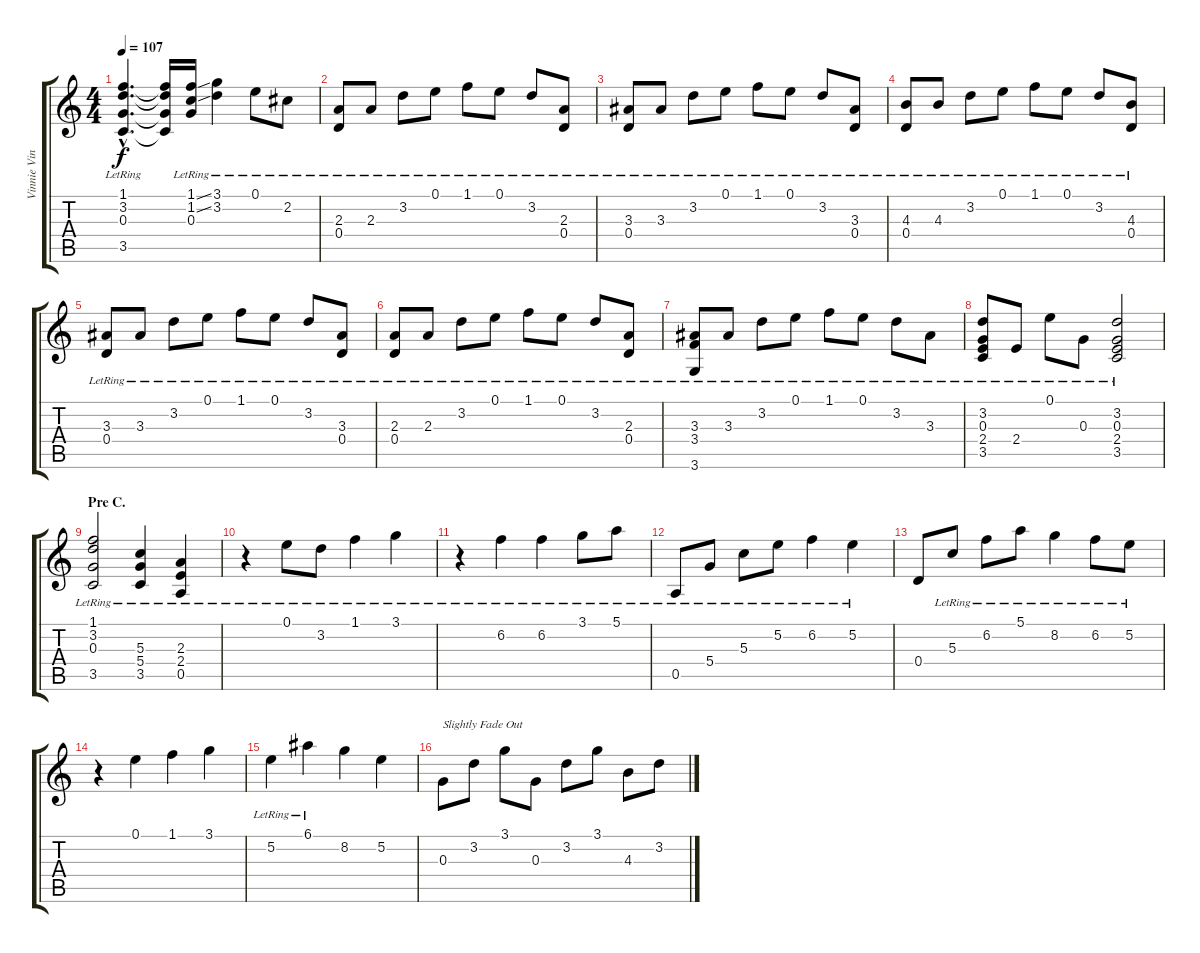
\track ("Vinnie Vincent - guitar (rhythm 2)" "Vinnie Vin") {instrument acousticguitarsteel}
\staff {score tabs}
\tuning (E4 B3 G3 D3 A2 E2) {hide}
\ts (4 4)
\tempo 107
\clef g2
\ks c
(1.1{hac lr} 3.2{hac lr} 0.3{hac lr} 3.5{hac lr}).4{d dy f} (1.1{t} 3.2{t} 0.3{t} 3.5{t}).16 (1.1{ss} 1.2{ss} 0.3{lr}).16 (3.1{lr} 3.2{lr}).4 0.1{lr}.8 2.2{lr}.8 |
(2.3{lr} 0.4{lr}).8 2.3{lr}.8 3.2{lr}.8 0.1{lr}.8 1.1{lr}.8 0.1{lr}.8 3.2{lr}.8 (2.3{lr} 0.4{lr}).8 |
(3.3{lr} 0.4{lr}).8 3.3{lr}.8 3.2{lr}.8 0.1{lr}.8 1.1{lr}.8 0.1{lr}.8 3.2{lr}.8 (3.3{lr} 0.4{lr}).8 |
(4.3{lr} 0.4{lr}).8 4.3{lr}.8 3.2{lr}.8 0.1{lr}.8 1.1{lr}.8 0.1{lr}.8 3.2{lr}.8 (4.3{lr} 0.4{lr}).8 |
(3.3{lr} 0.4{lr}).8 3.3{lr}.8 3.2{lr}.8 0.1{lr}.8 1.1{lr}.8 0.1{lr}.8 3.2{lr}.8 (3.3{lr} 0.4{lr}).8 |
(2.3{lr} 0.4{lr}).8 2.3{lr}.8 3.2{lr}.8 0.1{lr}.8 1.1{lr}.8 0.1{lr}.8 3.2{lr}.8 (2.3{lr} 0.4{lr}).8 |
(3.3{lr} 3.4{lr} 3.6{lr}).8 3.3{lr}.8 3.2{lr}.8 0.1{lr}.8 1.1{lr}.8 0.1{lr}.8 3.2{lr}.8 3.3{lr}.8 |
(3.2{lr} 0.3{lr} 2.4{lr} 3.5{lr}).8 2.4{lr}.8 0.1{lr}.8 0.3{lr}.8 (3.2{lr} 0.3{lr} 2.4{lr} 3.5{lr}).2 |
\section ("" "Pre C.")
(1.1{lr} 3.2{lr} 0.3{lr} 3.5{lr}).2 (5.3{lr} 5.4{lr} 3.5{lr}).4 (2.3{lr} 2.4{lr} 0.5{lr}).4 |
r.4 0.1{lr}.8 3.2{lr}.8 1.1{lr}.4 3.1{lr}.4 |
r.4 6.2{lr}.4 6.2{lr}.4 3.1{lr}.8 5.1{lr}.8 |
0.5{lr}.8 5.4{lr}.8 5.3{lr}.8 5.2{lr}.8 6.2{lr}.4 5.2{lr}.4 |
0.4.8 5.3{lr}.8 6.2{lr}.8 5.1{lr}.8 8.2{lr}.4 6.2{lr}.8 5.2{lr}.8 |
r.4 0.1.4 1.1.4 3.1.4 |
5.2{lr}.4 6.1{lr}.4 8.2.4 5.2.4 |
0.3.8{txt "Slightly Fade Out" volume 9} 3.2.8 3.1.8 0.3.8 3.2.8 3.1.8 4.3.8 3.2.8
